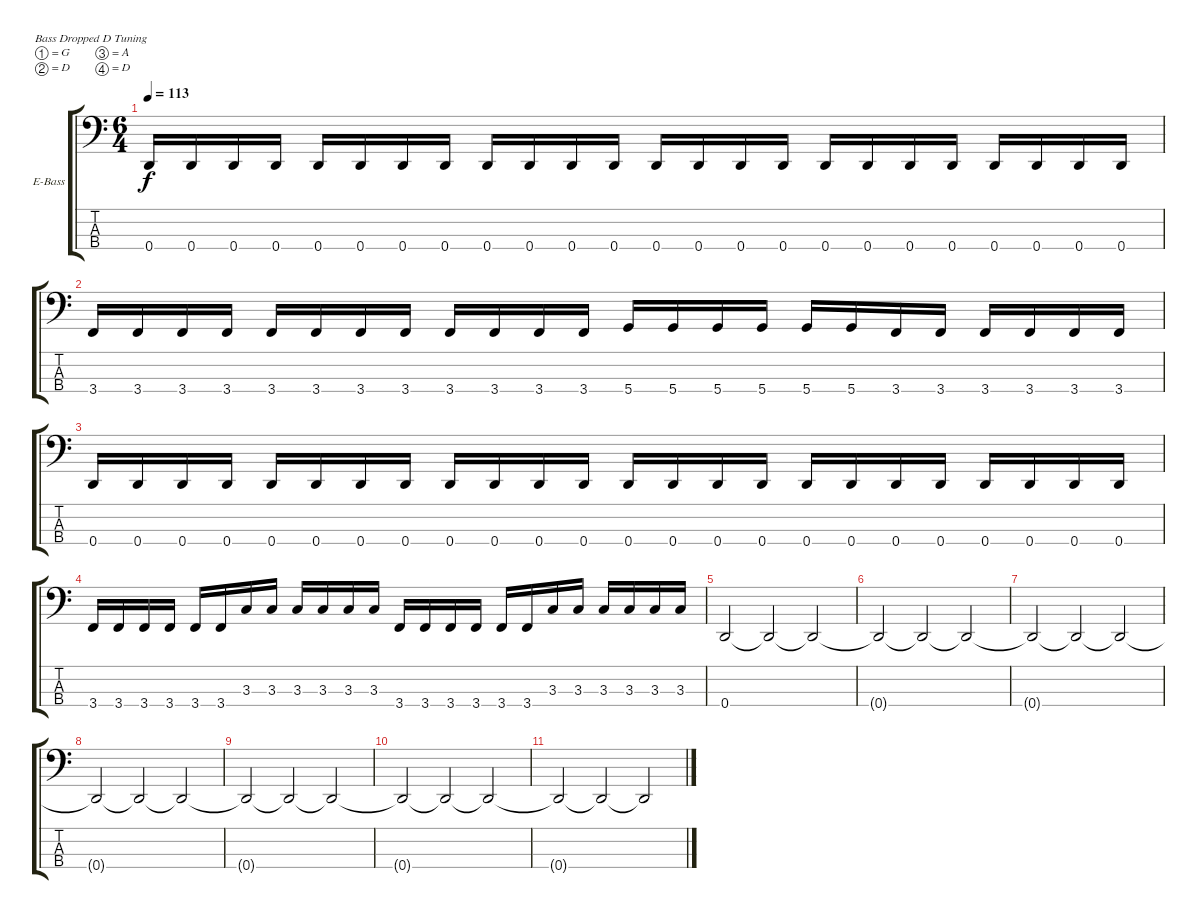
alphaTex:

\bracketExtendMode groupsimilarinstruments
\firstSystemTrackNameOrientation horizontal
\otherSystemsTrackNameOrientation horizontal
\track ("Bass" "E-Bass") {instrument electricbassfinger}
\staff {score tabs}
\tuning (G2 D2 A1 D1)
\ts (6 4)
\tempo 113
\clef f4
\ks c
0.4.16{dy f} 0.4.16 0.4.16 0.4.16 0.4.16 0.4.16 0.4.16 0.4.16 0.4.16 0.4.16 0.4.16 0.4.16 0.4.16 0.4.16 0.4.16 0.4.16 0.4.16 0.4.16 0.4.16 0.4.16 0.4.16 0.4.16 0.4.16 0.4.16 |
3.4.16 3.4.16 3.4.16 3.4.16 3.4.16 3.4.16 3.4.16 3.4.16 3.4.16 3.4.16 3.4.16 3.4.16 5.4.16 5.4.16 5.4.16 5.4.16 5.4.16 5.4.16 3.4.16 3.4.16 3.4.16 3.4.16 3.4.16 3.4.16 |
0.4.16 0.4.16 0.4.16 0.4.16 0.4.16 0.4.16 0.4.16 0.4.16 0.4.16 0.4.16 0.4.16 0.4.16 0.4.16 0.4.16 0.4.16 0.4.16 0.4.16 0.4.16 0.4.16 0.4.16 0.4.16 0.4.16 0.4.16 0.4.16 |
3.4.16 3.4.16 3.4.16 3.4.16 3.4.16 3.4.16 3.3.16 3.3.16 3.3.16 3.3.16 3.3.16 3.3.16 3.4.16 3.4.16 3.4.16 3.4.16 3.4.16 3.4.16 3.3.16 3.3.16 3.3.16 3.3.16 3.3.16 3.3.16 |
0.4.2 0.4{t}.2 0.4{t}.2 |
0.4{t}.2 0.4{t}.2 0.4{t}.2 |
0.4{t}.2 0.4{t}.2 0.4{t}.2 |
0.4{t}.2 0.4{t}.2 0.4{t}.2 |
0.4{t}.2 0.4{t}.2 0.4{t}.2 |
0.4{t}.2 0.4{t}.2 0.4{t}.2 |
0.4{t}.2 0.4{t}.2 0.4{t}.2
